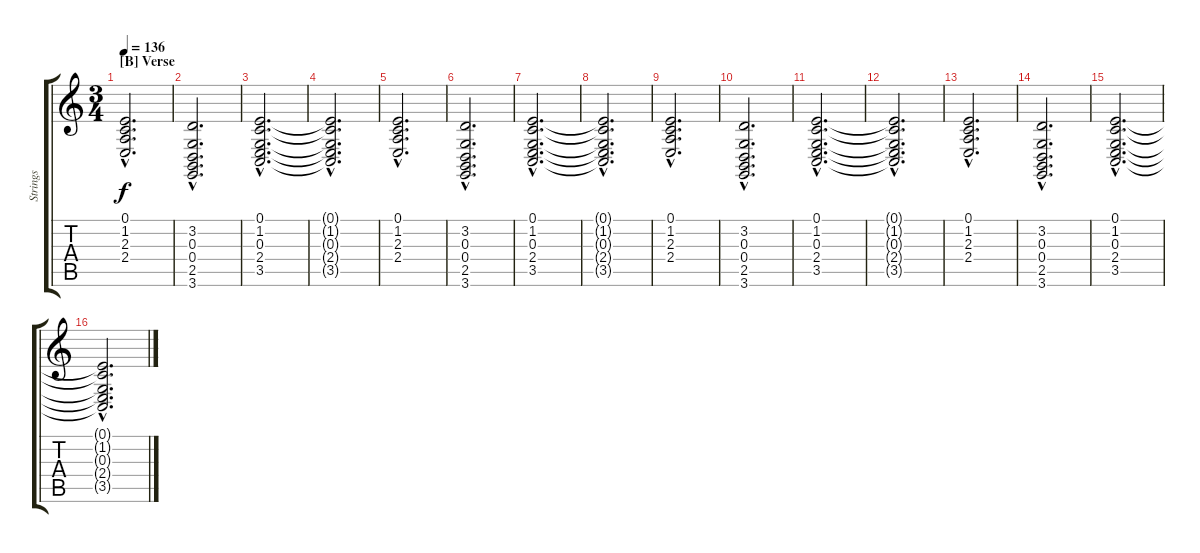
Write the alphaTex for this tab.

\track ("Strings" "Strings") {instrument stringensemble1}
\staff {score tabs}
\tuning (E4 B3 G3 D3 A2 E2) {hide}
\ts (3 4)
\section ("" "[B] Verse")
\tempo 136
\clef g2
\ks aminor
(0.1{hac} 1.2{hac} 2.3{hac} 2.4{hac}).2{d dy f} |
(3.2{hac} 0.3{hac} 0.4{hac} 2.5{hac} 3.6{hac}).2{d} |
(0.1{hac} 1.2{hac} 0.3{hac} 2.4{hac} 3.5{hac}).2{d} |
(0.1{hac t} 1.2{hac t} 0.3{hac t} 2.4{hac t} 3.5{hac t}).2{d} |
(0.1{hac} 1.2{hac} 2.3{hac} 2.4{hac}).2{d} |
(3.2{hac} 0.3{hac} 0.4{hac} 2.5{hac} 3.6{hac}).2{d} |
(0.1{hac} 1.2{hac} 0.3{hac} 2.4{hac} 3.5{hac}).2{d} |
(0.1{hac t} 1.2{hac t} 0.3{hac t} 2.4{hac t} 3.5{hac t}).2{d} |
(0.1{hac} 1.2{hac} 2.3{hac} 2.4{hac}).2{d} |
(3.2{hac} 0.3{hac} 0.4{hac} 2.5{hac} 3.6{hac}).2{d} |
(0.1{hac} 1.2{hac} 0.3{hac} 2.4{hac} 3.5{hac}).2{d} |
(0.1{hac t} 1.2{hac t} 0.3{hac t} 2.4{hac t} 3.5{hac t}).2{d} |
(0.1{hac} 1.2{hac} 2.3{hac} 2.4{hac}).2{d} |
(3.2{hac} 0.3{hac} 0.4{hac} 2.5{hac} 3.6{hac}).2{d} |
(0.1{hac} 1.2{hac} 0.3{hac} 2.4{hac} 3.5{hac}).2{d} |
(0.1{hac t} 1.2{hac t} 0.3{hac t} 2.4{hac t} 3.5{hac t}).2{d}
